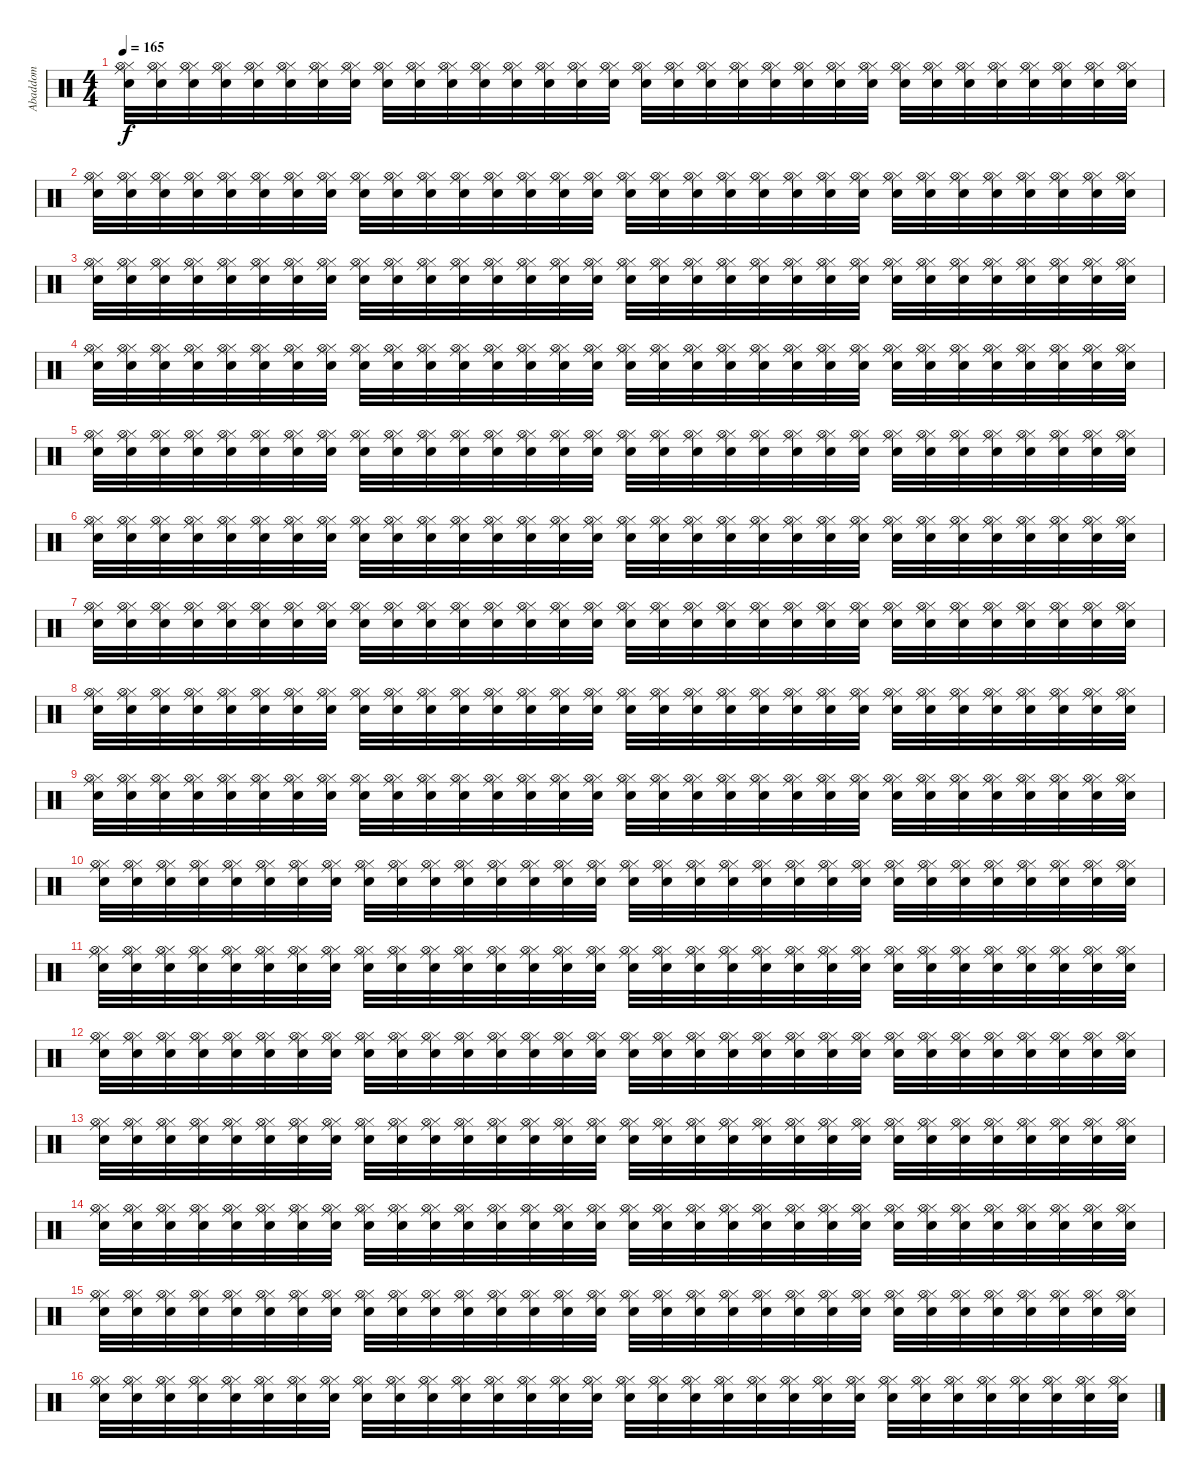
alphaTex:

\track ("Abaddom" "Abaddom") {instrument percussion}
\staff {score}
\articulation defaults
\ts (4 4)
\tempo 165
\clef neutral
\ks c
("Ride (middle)" "Hi-Hat (closed)" "Hi-Hat (open)" "Metronome (bell)").32{dy f volume 5} ("Ride (middle)" "Hi-Hat (closed)" "Hi-Hat (open)" "Metronome (bell)").32 ("Ride (middle)" "Hi-Hat (closed)" "Hi-Hat (open)" "Metronome (bell)").32 ("Ride (middle)" "Hi-Hat (closed)" "Hi-Hat (open)" "Metronome (bell)").32 ("Ride (middle)" "Hi-Hat (closed)" "Hi-Hat (open)" "Metronome (bell)").32 ("Ride (middle)" "Hi-Hat (closed)" "Hi-Hat (open)" "Metronome (bell)").32 ("Ride (middle)" "Hi-Hat (closed)" "Hi-Hat (open)" "Metronome (bell)").32 ("Ride (middle)" "Hi-Hat (closed)" "Hi-Hat (open)" "Metronome (bell)").32 ("Ride (middle)" "Hi-Hat (closed)" "Hi-Hat (open)" "Metronome (bell)").32 ("Ride (middle)" "Hi-Hat (closed)" "Hi-Hat (open)" "Metronome (bell)").32 ("Ride (middle)" "Hi-Hat (closed)" "Hi-Hat (open)" "Metronome (bell)").32 ("Ride (middle)" "Hi-Hat (closed)" "Hi-Hat (open)" "Metronome (bell)").32 ("Ride (middle)" "Hi-Hat (closed)" "Hi-Hat (open)" "Metronome (bell)").32 ("Ride (middle)" "Hi-Hat (closed)" "Hi-Hat (open)" "Metronome (bell)").32 ("Ride (middle)" "Hi-Hat (closed)" "Hi-Hat (open)" "Metronome (bell)").32 ("Ride (middle)" "Hi-Hat (closed)" "Hi-Hat (open)" "Metronome (bell)").32 ("Ride (middle)" "Hi-Hat (closed)" "Hi-Hat (open)" "Metronome (bell)").32 ("Ride (middle)" "Hi-Hat (closed)" "Hi-Hat (open)" "Metronome (bell)").32 ("Ride (middle)" "Hi-Hat (closed)" "Hi-Hat (open)" "Metronome (bell)").32 ("Ride (middle)" "Hi-Hat (closed)" "Hi-Hat (open)" "Metronome (bell)").32 ("Ride (middle)" "Hi-Hat (closed)" "Hi-Hat (open)" "Metronome (bell)").32 ("Ride (middle)" "Hi-Hat (closed)" "Hi-Hat (open)" "Metronome (bell)").32 ("Ride (middle)" "Hi-Hat (closed)" "Hi-Hat (open)" "Metronome (bell)").32 ("Ride (middle)" "Hi-Hat (closed)" "Hi-Hat (open)" "Metronome (bell)").32 ("Ride (middle)" "Hi-Hat (closed)" "Hi-Hat (open)" "Metronome (bell)").32 ("Ride (middle)" "Hi-Hat (closed)" "Hi-Hat (open)" "Metronome (bell)").32 ("Ride (middle)" "Hi-Hat (closed)" "Hi-Hat (open)" "Metronome (bell)").32 ("Ride (middle)" "Hi-Hat (closed)" "Hi-Hat (open)" "Metronome (bell)").32 ("Ride (middle)" "Hi-Hat (closed)" "Hi-Hat (open)" "Metronome (bell)").32 ("Ride (middle)" "Hi-Hat (closed)" "Hi-Hat (open)" "Metronome (bell)").32 ("Ride (middle)" "Hi-Hat (closed)" "Hi-Hat (open)" "Metronome (bell)").32 ("Ride (middle)" "Hi-Hat (closed)" "Hi-Hat (open)" "Metronome (bell)").32 |
("Ride (middle)" "Hi-Hat (closed)" "Hi-Hat (open)" "Metronome (bell)").32 ("Ride (middle)" "Hi-Hat (closed)" "Hi-Hat (open)" "Metronome (bell)").32 ("Ride (middle)" "Hi-Hat (closed)" "Hi-Hat (open)" "Metronome (bell)").32 ("Ride (middle)" "Hi-Hat (closed)" "Hi-Hat (open)" "Metronome (bell)").32 ("Ride (middle)" "Hi-Hat (closed)" "Hi-Hat (open)" "Metronome (bell)").32 ("Ride (middle)" "Hi-Hat (closed)" "Hi-Hat (open)" "Metronome (bell)").32 ("Ride (middle)" "Hi-Hat (closed)" "Hi-Hat (open)" "Metronome (bell)").32 ("Ride (middle)" "Hi-Hat (closed)" "Hi-Hat (open)" "Metronome (bell)").32 ("Ride (middle)" "Hi-Hat (closed)" "Hi-Hat (open)" "Metronome (bell)").32 ("Ride (middle)" "Hi-Hat (closed)" "Hi-Hat (open)" "Metronome (bell)").32 ("Ride (middle)" "Hi-Hat (closed)" "Hi-Hat (open)" "Metronome (bell)").32 ("Ride (middle)" "Hi-Hat (closed)" "Hi-Hat (open)" "Metronome (bell)").32 ("Ride (middle)" "Hi-Hat (closed)" "Hi-Hat (open)" "Metronome (bell)").32 ("Ride (middle)" "Hi-Hat (closed)" "Hi-Hat (open)" "Metronome (bell)").32 ("Ride (middle)" "Hi-Hat (closed)" "Hi-Hat (open)" "Metronome (bell)").32 ("Ride (middle)" "Hi-Hat (closed)" "Hi-Hat (open)" "Metronome (bell)").32 ("Ride (middle)" "Hi-Hat (closed)" "Hi-Hat (open)" "Metronome (bell)").32 ("Ride (middle)" "Hi-Hat (closed)" "Hi-Hat (open)" "Metronome (bell)").32 ("Ride (middle)" "Hi-Hat (closed)" "Hi-Hat (open)" "Metronome (bell)").32 ("Ride (middle)" "Hi-Hat (closed)" "Hi-Hat (open)" "Metronome (bell)").32 ("Ride (middle)" "Hi-Hat (closed)" "Hi-Hat (open)" "Metronome (bell)").32 ("Ride (middle)" "Hi-Hat (closed)" "Hi-Hat (open)" "Metronome (bell)").32 ("Ride (middle)" "Hi-Hat (closed)" "Hi-Hat (open)" "Metronome (bell)").32 ("Ride (middle)" "Hi-Hat (closed)" "Hi-Hat (open)" "Metronome (bell)").32 ("Ride (middle)" "Hi-Hat (closed)" "Hi-Hat (open)" "Metronome (bell)").32 ("Ride (middle)" "Hi-Hat (closed)" "Hi-Hat (open)" "Metronome (bell)").32 ("Ride (middle)" "Hi-Hat (closed)" "Hi-Hat (open)" "Metronome (bell)").32 ("Ride (middle)" "Hi-Hat (closed)" "Hi-Hat (open)" "Metronome (bell)").32 ("Ride (middle)" "Hi-Hat (closed)" "Hi-Hat (open)" "Metronome (bell)").32 ("Ride (middle)" "Hi-Hat (closed)" "Hi-Hat (open)" "Metronome (bell)").32 ("Ride (middle)" "Hi-Hat (closed)" "Hi-Hat (open)" "Metronome (bell)").32 ("Ride (middle)" "Hi-Hat (closed)" "Hi-Hat (open)" "Metronome (bell)").32 |
("Ride (middle)" "Hi-Hat (closed)" "Hi-Hat (open)" "Metronome (bell)").32{volume 7} ("Ride (middle)" "Hi-Hat (closed)" "Hi-Hat (open)" "Metronome (bell)").32 ("Ride (middle)" "Hi-Hat (closed)" "Hi-Hat (open)" "Metronome (bell)").32 ("Ride (middle)" "Hi-Hat (closed)" "Hi-Hat (open)" "Metronome (bell)").32 ("Ride (middle)" "Hi-Hat (closed)" "Hi-Hat (open)" "Metronome (bell)").32 ("Ride (middle)" "Hi-Hat (closed)" "Hi-Hat (open)" "Metronome (bell)").32 ("Ride (middle)" "Hi-Hat (closed)" "Hi-Hat (open)" "Metronome (bell)").32 ("Ride (middle)" "Hi-Hat (closed)" "Hi-Hat (open)" "Metronome (bell)").32 ("Ride (middle)" "Hi-Hat (closed)" "Hi-Hat (open)" "Metronome (bell)").32 ("Ride (middle)" "Hi-Hat (closed)" "Hi-Hat (open)" "Metronome (bell)").32 ("Ride (middle)" "Hi-Hat (closed)" "Hi-Hat (open)" "Metronome (bell)").32 ("Ride (middle)" "Hi-Hat (closed)" "Hi-Hat (open)" "Metronome (bell)").32 ("Ride (middle)" "Hi-Hat (closed)" "Hi-Hat (open)" "Metronome (bell)").32 ("Ride (middle)" "Hi-Hat (closed)" "Hi-Hat (open)" "Metronome (bell)").32 ("Ride (middle)" "Hi-Hat (closed)" "Hi-Hat (open)" "Metronome (bell)").32 ("Ride (middle)" "Hi-Hat (closed)" "Hi-Hat (open)" "Metronome (bell)").32 ("Ride (middle)" "Hi-Hat (closed)" "Hi-Hat (open)" "Metronome (bell)").32 ("Ride (middle)" "Hi-Hat (closed)" "Hi-Hat (open)" "Metronome (bell)").32 ("Ride (middle)" "Hi-Hat (closed)" "Hi-Hat (open)" "Metronome (bell)").32 ("Ride (middle)" "Hi-Hat (closed)" "Hi-Hat (open)" "Metronome (bell)").32 ("Ride (middle)" "Hi-Hat (closed)" "Hi-Hat (open)" "Metronome (bell)").32 ("Ride (middle)" "Hi-Hat (closed)" "Hi-Hat (open)" "Metronome (bell)").32 ("Ride (middle)" "Hi-Hat (closed)" "Hi-Hat (open)" "Metronome (bell)").32 ("Ride (middle)" "Hi-Hat (closed)" "Hi-Hat (open)" "Metronome (bell)").32 ("Ride (middle)" "Hi-Hat (closed)" "Hi-Hat (open)" "Snare (hit)").32 ("Ride (middle)" "Hi-Hat (closed)" "Hi-Hat (open)" "Metronome (bell)").32 ("Ride (middle)" "Hi-Hat (closed)" "Hi-Hat (open)" "Metronome (bell)").32 ("Ride (middle)" "Hi-Hat (closed)" "Hi-Hat (open)" "Metronome (bell)").32 ("Ride (middle)" "Hi-Hat (closed)" "Hi-Hat (open)" "Metronome (bell)").32 ("Ride (middle)" "Hi-Hat (closed)" "Hi-Hat (open)" "Metronome (bell)").32 ("Ride (middle)" "Hi-Hat (closed)" "Hi-Hat (open)" "Metronome (bell)").32 ("Ride (middle)" "Hi-Hat (closed)" "Hi-Hat (open)" "Metronome (bell)").32 |
("Ride (middle)" "Hi-Hat (closed)" "Hi-Hat (open)" "Metronome (bell)").32 ("Ride (middle)" "Hi-Hat (closed)" "Hi-Hat (open)" "Metronome (bell)").32 ("Ride (middle)" "Hi-Hat (closed)" "Hi-Hat (open)" "Metronome (bell)").32 ("Ride (middle)" "Hi-Hat (closed)" "Hi-Hat (open)" "Metronome (bell)").32 ("Ride (middle)" "Hi-Hat (closed)" "Hi-Hat (open)" "Metronome (bell)").32 ("Ride (middle)" "Hi-Hat (closed)" "Hi-Hat (open)" "Metronome (bell)").32 ("Ride (middle)" "Hi-Hat (closed)" "Hi-Hat (open)" "Metronome (bell)").32 ("Ride (middle)" "Hi-Hat (closed)" "Hi-Hat (open)" "Metronome (bell)").32 ("Ride (middle)" "Hi-Hat (closed)" "Hi-Hat (open)" "Metronome (bell)").32 ("Ride (middle)" "Hi-Hat (closed)" "Hi-Hat (open)" "Metronome (bell)").32 ("Ride (middle)" "Hi-Hat (closed)" "Hi-Hat (open)" "Metronome (bell)").32 ("Ride (middle)" "Hi-Hat (closed)" "Hi-Hat (open)" "Metronome (bell)").32 ("Ride (middle)" "Hi-Hat (closed)" "Hi-Hat (open)" "Metronome (bell)").32 ("Ride (middle)" "Hi-Hat (closed)" "Hi-Hat (open)" "Metronome (bell)").32 ("Ride (middle)" "Hi-Hat (closed)" "Hi-Hat (open)" "Metronome (bell)").32 ("Ride (middle)" "Hi-Hat (closed)" "Hi-Hat (open)" "Metronome (bell)").32 ("Ride (middle)" "Hi-Hat (closed)" "Hi-Hat (open)" "Metronome (bell)").32 ("Ride (middle)" "Hi-Hat (closed)" "Hi-Hat (open)" "Metronome (bell)").32 ("Ride (middle)" "Hi-Hat (closed)" "Hi-Hat (open)" "Metronome (bell)").32 ("Ride (middle)" "Hi-Hat (closed)" "Hi-Hat (open)" "Metronome (bell)").32 ("Ride (middle)" "Hi-Hat (closed)" "Hi-Hat (open)" "Metronome (bell)").32 ("Ride (middle)" "Hi-Hat (closed)" "Hi-Hat (open)" "Metronome (bell)").32 ("Ride (middle)" "Hi-Hat (closed)" "Hi-Hat (open)" "Metronome (bell)").32 ("Ride (middle)" "Hi-Hat (closed)" "Hi-Hat (open)" "Metronome (bell)").32 ("Ride (middle)" "Hi-Hat (closed)" "Hi-Hat (open)" "Metronome (bell)").32 ("Ride (middle)" "Hi-Hat (closed)" "Hi-Hat (open)" "Metronome (bell)").32 ("Ride (middle)" "Hi-Hat (closed)" "Hi-Hat (open)" "Metronome (bell)").32 ("Ride (middle)" "Hi-Hat (closed)" "Hi-Hat (open)" "Metronome (bell)").32 ("Ride (middle)" "Hi-Hat (closed)" "Hi-Hat (open)" "Metronome (bell)").32 ("Ride (middle)" "Hi-Hat (closed)" "Hi-Hat (open)" "Metronome (bell)").32 ("Ride (middle)" "Hi-Hat (closed)" "Hi-Hat (open)" "Metronome (bell)").32 ("Ride (middle)" "Hi-Hat (closed)" "Hi-Hat (open)" "Metronome (bell)").32 |
("Ride (middle)" "Hi-Hat (closed)" "Hi-Hat (open)" "Metronome (bell)").32{volume 9} ("Ride (middle)" "Hi-Hat (closed)" "Hi-Hat (open)" "Metronome (bell)").32 ("Ride (middle)" "Hi-Hat (closed)" "Hi-Hat (open)" "Metronome (bell)").32 ("Ride (middle)" "Hi-Hat (closed)" "Hi-Hat (open)" "Metronome (bell)").32 ("Ride (middle)" "Hi-Hat (closed)" "Hi-Hat (open)" "Metronome (bell)").32 ("Ride (middle)" "Hi-Hat (closed)" "Hi-Hat (open)" "Metronome (bell)").32 ("Ride (middle)" "Hi-Hat (closed)" "Hi-Hat (open)" "Metronome (bell)").32 ("Ride (middle)" "Hi-Hat (closed)" "Hi-Hat (open)" "Metronome (bell)").32 ("Ride (middle)" "Hi-Hat (closed)" "Hi-Hat (open)" "Metronome (bell)").32 ("Ride (middle)" "Hi-Hat (closed)" "Hi-Hat (open)" "Metronome (bell)").32 ("Ride (middle)" "Hi-Hat (closed)" "Hi-Hat (open)" "Metronome (bell)").32 ("Ride (middle)" "Hi-Hat (closed)" "Hi-Hat (open)" "Metronome (bell)").32 ("Ride (middle)" "Hi-Hat (closed)" "Hi-Hat (open)" "Metronome (bell)").32 ("Ride (middle)" "Hi-Hat (closed)" "Hi-Hat (open)" "Metronome (bell)").32 ("Ride (middle)" "Hi-Hat (closed)" "Hi-Hat (open)" "Metronome (bell)").32 ("Ride (middle)" "Hi-Hat (closed)" "Hi-Hat (open)" "Metronome (bell)").32 ("Ride (middle)" "Hi-Hat (closed)" "Hi-Hat (open)" "Metronome (bell)").32 ("Ride (middle)" "Hi-Hat (closed)" "Hi-Hat (open)" "Metronome (bell)").32 ("Ride (middle)" "Hi-Hat (closed)" "Hi-Hat (open)" "Metronome (bell)").32 ("Ride (middle)" "Hi-Hat (closed)" "Hi-Hat (open)" "Metronome (bell)").32 ("Ride (middle)" "Hi-Hat (closed)" "Hi-Hat (open)" "Metronome (bell)").32 ("Ride (middle)" "Hi-Hat (closed)" "Hi-Hat (open)" "Metronome (bell)").32 ("Ride (middle)" "Hi-Hat (closed)" "Hi-Hat (open)" "Metronome (bell)").32 ("Ride (middle)" "Hi-Hat (closed)" "Hi-Hat (open)" "Metronome (bell)").32 ("Ride (middle)" "Hi-Hat (closed)" "Hi-Hat (open)" "Metronome (bell)").32 ("Ride (middle)" "Hi-Hat (closed)" "Hi-Hat (open)" "Metronome (bell)").32 ("Ride (middle)" "Hi-Hat (closed)" "Hi-Hat (open)" "Metronome (bell)").32 ("Ride (middle)" "Hi-Hat (closed)" "Hi-Hat (open)" "Metronome (bell)").32 ("Ride (middle)" "Hi-Hat (closed)" "Hi-Hat (open)" "Metronome (bell)").32 ("Ride (middle)" "Hi-Hat (closed)" "Hi-Hat (open)" "Metronome (bell)").32 ("Ride (middle)" "Hi-Hat (closed)" "Hi-Hat (open)" "Metronome (bell)").32 ("Ride (middle)" "Hi-Hat (closed)" "Hi-Hat (open)" "Metronome (bell)").32 |
("Ride (middle)" "Hi-Hat (closed)" "Hi-Hat (open)" "Metronome (bell)").32 ("Ride (middle)" "Hi-Hat (closed)" "Hi-Hat (open)" "Metronome (bell)").32 ("Ride (middle)" "Hi-Hat (closed)" "Hi-Hat (open)" "Metronome (bell)").32 ("Ride (middle)" "Hi-Hat (closed)" "Hi-Hat (open)" "Metronome (bell)").32 ("Ride (middle)" "Hi-Hat (closed)" "Hi-Hat (open)" "Metronome (bell)").32 ("Ride (middle)" "Hi-Hat (closed)" "Hi-Hat (open)" "Metronome (bell)").32 ("Ride (middle)" "Hi-Hat (closed)" "Hi-Hat (open)" "Metronome (bell)").32 ("Ride (middle)" "Hi-Hat (closed)" "Hi-Hat (open)" "Metronome (bell)").32 ("Ride (middle)" "Hi-Hat (closed)" "Hi-Hat (open)" "Metronome (bell)").32 ("Ride (middle)" "Hi-Hat (closed)" "Hi-Hat (open)" "Metronome (bell)").32 ("Ride (middle)" "Hi-Hat (closed)" "Hi-Hat (open)" "Metronome (bell)").32 ("Ride (middle)" "Hi-Hat (closed)" "Hi-Hat (open)" "Metronome (bell)").32 ("Ride (middle)" "Hi-Hat (closed)" "Hi-Hat (open)" "Metronome (bell)").32 ("Ride (middle)" "Hi-Hat (closed)" "Hi-Hat (open)" "Metronome (bell)").32 ("Ride (middle)" "Hi-Hat (closed)" "Hi-Hat (open)" "Metronome (bell)").32 ("Ride (middle)" "Hi-Hat (closed)" "Hi-Hat (open)" "Metronome (bell)").32 ("Ride (middle)" "Hi-Hat (closed)" "Hi-Hat (open)" "Metronome (bell)").32 ("Ride (middle)" "Hi-Hat (closed)" "Hi-Hat (open)" "Metronome (bell)").32 ("Ride (middle)" "Hi-Hat (closed)" "Hi-Hat (open)" "Metronome (bell)").32 ("Ride (middle)" "Hi-Hat (closed)" "Hi-Hat (open)" "Metronome (bell)").32 ("Ride (middle)" "Hi-Hat (closed)" "Hi-Hat (open)" "Metronome (bell)").32 ("Ride (middle)" "Hi-Hat (closed)" "Hi-Hat (open)" "Metronome (bell)").32 ("Ride (middle)" "Hi-Hat (closed)" "Hi-Hat (open)" "Metronome (bell)").32 ("Ride (middle)" "Hi-Hat (closed)" "Hi-Hat (open)" "Metronome (bell)").32 ("Ride (middle)" "Hi-Hat (closed)" "Hi-Hat (open)" "Metronome (bell)").32 ("Ride (middle)" "Hi-Hat (closed)" "Hi-Hat (open)" "Metronome (bell)").32 ("Ride (middle)" "Hi-Hat (closed)" "Hi-Hat (open)" "Metronome (bell)").32 ("Ride (middle)" "Hi-Hat (closed)" "Hi-Hat (open)" "Metronome (bell)").32 ("Ride (middle)" "Hi-Hat (closed)" "Hi-Hat (open)" "Metronome (bell)").32 ("Ride (middle)" "Hi-Hat (closed)" "Hi-Hat (open)" "Metronome (bell)").32 ("Ride (middle)" "Hi-Hat (closed)" "Hi-Hat (open)" "Metronome (bell)").32 ("Ride (middle)" "Hi-Hat (closed)" "Hi-Hat (open)" "Metronome (bell)").32 |
("Ride (middle)" "Hi-Hat (closed)" "Hi-Hat (open)" "Metronome (bell)").32{volume 11} ("Ride (middle)" "Hi-Hat (closed)" "Hi-Hat (open)" "Metronome (bell)").32 ("Ride (middle)" "Hi-Hat (closed)" "Hi-Hat (open)" "Metronome (bell)").32 ("Ride (middle)" "Hi-Hat (closed)" "Hi-Hat (open)" "Metronome (bell)").32 ("Ride (middle)" "Hi-Hat (closed)" "Hi-Hat (open)" "Metronome (bell)").32 ("Ride (middle)" "Hi-Hat (closed)" "Hi-Hat (open)" "Metronome (bell)").32 ("Ride (middle)" "Hi-Hat (closed)" "Hi-Hat (open)" "Metronome (bell)").32 ("Ride (middle)" "Hi-Hat (closed)" "Hi-Hat (open)" "Metronome (bell)").32 ("Ride (middle)" "Hi-Hat (closed)" "Hi-Hat (open)" "Metronome (bell)").32 ("Ride (middle)" "Hi-Hat (closed)" "Hi-Hat (open)" "Metronome (bell)").32 ("Ride (middle)" "Hi-Hat (closed)" "Hi-Hat (open)" "Metronome (bell)").32 ("Ride (middle)" "Hi-Hat (closed)" "Hi-Hat (open)" "Metronome (bell)").32 ("Ride (middle)" "Hi-Hat (closed)" "Hi-Hat (open)" "Metronome (bell)").32 ("Ride (middle)" "Hi-Hat (closed)" "Hi-Hat (open)" "Metronome (bell)").32 ("Ride (middle)" "Hi-Hat (closed)" "Hi-Hat (open)" "Metronome (bell)").32 ("Ride (middle)" "Hi-Hat (closed)" "Hi-Hat (open)" "Metronome (bell)").32 ("Ride (middle)" "Hi-Hat (closed)" "Hi-Hat (open)" "Metronome (bell)").32 ("Ride (middle)" "Hi-Hat (closed)" "Hi-Hat (open)" "Metronome (bell)").32 ("Ride (middle)" "Hi-Hat (closed)" "Hi-Hat (open)" "Metronome (bell)").32 ("Ride (middle)" "Hi-Hat (closed)" "Hi-Hat (open)" "Metronome (bell)").32 ("Ride (middle)" "Hi-Hat (closed)" "Hi-Hat (open)" "Metronome (bell)").32 ("Ride (middle)" "Hi-Hat (closed)" "Hi-Hat (open)" "Metronome (bell)").32 ("Ride (middle)" "Hi-Hat (closed)" "Hi-Hat (open)" "Metronome (bell)").32 ("Ride (middle)" "Hi-Hat (closed)" "Hi-Hat (open)" "Metronome (bell)").32 ("Ride (middle)" "Hi-Hat (closed)" "Hi-Hat (open)" "Metronome (bell)").32 ("Ride (middle)" "Hi-Hat (closed)" "Hi-Hat (open)" "Metronome (bell)").32 ("Ride (middle)" "Hi-Hat (closed)" "Hi-Hat (open)" "Metronome (bell)").32 ("Ride (middle)" "Hi-Hat (closed)" "Hi-Hat (open)" "Metronome (bell)").32 ("Ride (middle)" "Hi-Hat (closed)" "Hi-Hat (open)" "Metronome (bell)").32 ("Ride (middle)" "Hi-Hat (closed)" "Hi-Hat (open)" "Metronome (bell)").32 ("Ride (middle)" "Hi-Hat (closed)" "Hi-Hat (open)" "Metronome (bell)").32 ("Ride (middle)" "Hi-Hat (closed)" "Hi-Hat (open)" "Metronome (bell)").32 |
("Ride (middle)" "Hi-Hat (closed)" "Hi-Hat (open)" "Metronome (bell)").32 ("Ride (middle)" "Hi-Hat (closed)" "Hi-Hat (open)" "Metronome (bell)").32 ("Ride (middle)" "Hi-Hat (closed)" "Hi-Hat (open)" "Metronome (bell)").32 ("Ride (middle)" "Hi-Hat (closed)" "Hi-Hat (open)" "Metronome (bell)").32 ("Ride (middle)" "Hi-Hat (closed)" "Hi-Hat (open)" "Metronome (bell)").32 ("Ride (middle)" "Hi-Hat (closed)" "Hi-Hat (open)" "Metronome (bell)").32 ("Ride (middle)" "Hi-Hat (closed)" "Hi-Hat (open)" "Metronome (bell)").32 ("Ride (middle)" "Hi-Hat (closed)" "Hi-Hat (open)" "Metronome (bell)").32 ("Ride (middle)" "Hi-Hat (closed)" "Hi-Hat (open)" "Metronome (bell)").32 ("Ride (middle)" "Hi-Hat (closed)" "Hi-Hat (open)" "Metronome (bell)").32 ("Ride (middle)" "Hi-Hat (closed)" "Hi-Hat (open)" "Metronome (bell)").32 ("Ride (middle)" "Hi-Hat (closed)" "Hi-Hat (open)" "Metronome (bell)").32 ("Ride (middle)" "Hi-Hat (closed)" "Hi-Hat (open)" "Metronome (bell)").32 ("Ride (middle)" "Hi-Hat (closed)" "Hi-Hat (open)" "Metronome (bell)").32 ("Ride (middle)" "Hi-Hat (closed)" "Hi-Hat (open)" "Metronome (bell)").32 ("Ride (middle)" "Hi-Hat (closed)" "Hi-Hat (open)" "Metronome (bell)").32 ("Ride (middle)" "Hi-Hat (closed)" "Hi-Hat (open)" "Metronome (bell)").32 ("Ride (middle)" "Hi-Hat (closed)" "Hi-Hat (open)" "Metronome (bell)").32 ("Ride (middle)" "Hi-Hat (closed)" "Hi-Hat (open)" "Metronome (bell)").32 ("Ride (middle)" "Hi-Hat (closed)" "Hi-Hat (open)" "Metronome (bell)").32 ("Ride (middle)" "Hi-Hat (closed)" "Hi-Hat (open)" "Metronome (bell)").32 ("Ride (middle)" "Hi-Hat (closed)" "Hi-Hat (open)" "Metronome (bell)").32 ("Ride (middle)" "Hi-Hat (closed)" "Hi-Hat (open)" "Metronome (bell)").32 ("Ride (middle)" "Hi-Hat (closed)" "Hi-Hat (open)" "Metronome (bell)").32 ("Ride (middle)" "Hi-Hat (closed)" "Hi-Hat (open)" "Metronome (bell)").32 ("Ride (middle)" "Hi-Hat (closed)" "Hi-Hat (open)" "Metronome (bell)").32 ("Ride (middle)" "Hi-Hat (closed)" "Hi-Hat (open)" "Metronome (bell)").32 ("Ride (middle)" "Hi-Hat (closed)" "Hi-Hat (open)" "Metronome (bell)").32 ("Ride (middle)" "Hi-Hat (closed)" "Hi-Hat (open)" "Metronome (bell)").32 ("Ride (middle)" "Hi-Hat (closed)" "Hi-Hat (open)" "Metronome (bell)").32 ("Ride (middle)" "Hi-Hat (closed)" "Hi-Hat (open)" "Metronome (bell)").32 ("Ride (middle)" "Hi-Hat (closed)" "Hi-Hat (open)" "Metronome (bell)").32 |
("Ride (middle)" "Hi-Hat (closed)" "Hi-Hat (open)" "Metronome (bell)").32 ("Ride (middle)" "Hi-Hat (closed)" "Hi-Hat (open)" "Metronome (bell)").32 ("Ride (middle)" "Hi-Hat (closed)" "Hi-Hat (open)" "Metronome (bell)").32 ("Ride (middle)" "Hi-Hat (closed)" "Hi-Hat (open)" "Metronome (bell)").32 ("Ride (middle)" "Hi-Hat (closed)" "Hi-Hat (open)" "Metronome (bell)").32 ("Ride (middle)" "Hi-Hat (closed)" "Hi-Hat (open)" "Metronome (bell)").32 ("Ride (middle)" "Hi-Hat (closed)" "Hi-Hat (open)" "Metronome (bell)").32 ("Ride (middle)" "Hi-Hat (closed)" "Hi-Hat (open)" "Metronome (bell)").32 ("Ride (middle)" "Hi-Hat (closed)" "Hi-Hat (open)" "Metronome (bell)").32 ("Ride (middle)" "Hi-Hat (closed)" "Hi-Hat (open)" "Metronome (bell)").32 ("Ride (middle)" "Hi-Hat (closed)" "Hi-Hat (open)" "Metronome (bell)").32 ("Ride (middle)" "Hi-Hat (closed)" "Hi-Hat (open)" "Metronome (bell)").32 ("Ride (middle)" "Hi-Hat (closed)" "Hi-Hat (open)" "Metronome (bell)").32 ("Ride (middle)" "Hi-Hat (closed)" "Hi-Hat (open)" "Metronome (bell)").32 ("Ride (middle)" "Hi-Hat (closed)" "Hi-Hat (open)" "Metronome (bell)").32 ("Ride (middle)" "Hi-Hat (closed)" "Hi-Hat (open)" "Metronome (bell)").32 ("Ride (middle)" "Hi-Hat (closed)" "Hi-Hat (open)" "Metronome (bell)").32 ("Ride (middle)" "Hi-Hat (closed)" "Hi-Hat (open)" "Metronome (bell)").32 ("Ride (middle)" "Hi-Hat (closed)" "Hi-Hat (open)" "Metronome (bell)").32 ("Ride (middle)" "Hi-Hat (closed)" "Hi-Hat (open)" "Metronome (bell)").32 ("Ride (middle)" "Hi-Hat (closed)" "Hi-Hat (open)" "Metronome (bell)").32 ("Ride (middle)" "Hi-Hat (closed)" "Hi-Hat (open)" "Metronome (bell)").32 ("Ride (middle)" "Hi-Hat (closed)" "Hi-Hat (open)" "Metronome (bell)").32 ("Ride (middle)" "Hi-Hat (closed)" "Hi-Hat (open)" "Metronome (bell)").32 ("Ride (middle)" "Hi-Hat (closed)" "Hi-Hat (open)" "Metronome (bell)").32 ("Ride (middle)" "Hi-Hat (closed)" "Hi-Hat (open)" "Metronome (bell)").32 ("Ride (middle)" "Hi-Hat (closed)" "Hi-Hat (open)" "Metronome (bell)").32 ("Ride (middle)" "Hi-Hat (closed)" "Hi-Hat (open)" "Metronome (bell)").32 ("Ride (middle)" "Hi-Hat (closed)" "Hi-Hat (open)" "Metronome (bell)").32 ("Ride (middle)" "Hi-Hat (closed)" "Hi-Hat (open)" "Metronome (bell)").32 ("Ride (middle)" "Hi-Hat (closed)" "Hi-Hat (open)" "Metronome (bell)").32 ("Ride (middle)" "Hi-Hat (closed)" "Hi-Hat (open)" "Metronome (bell)").32 |
("Ride (middle)" "Hi-Hat (closed)" "Hi-Hat (open)" "Metronome (bell)").32 ("Ride (middle)" "Hi-Hat (closed)" "Hi-Hat (open)" "Metronome (bell)").32 ("Ride (middle)" "Hi-Hat (closed)" "Hi-Hat (open)" "Metronome (bell)").32 ("Ride (middle)" "Hi-Hat (closed)" "Hi-Hat (open)" "Metronome (bell)").32 ("Ride (middle)" "Hi-Hat (closed)" "Hi-Hat (open)" "Metronome (bell)").32 ("Ride (middle)" "Hi-Hat (closed)" "Hi-Hat (open)" "Metronome (bell)").32 ("Ride (middle)" "Hi-Hat (closed)" "Hi-Hat (open)" "Metronome (bell)").32 ("Ride (middle)" "Hi-Hat (closed)" "Hi-Hat (open)" "Metronome (bell)").32 ("Ride (middle)" "Hi-Hat (closed)" "Hi-Hat (open)" "Metronome (bell)").32 ("Ride (middle)" "Hi-Hat (closed)" "Hi-Hat (open)" "Metronome (bell)").32 ("Ride (middle)" "Hi-Hat (closed)" "Hi-Hat (open)" "Metronome (bell)").32 ("Ride (middle)" "Hi-Hat (closed)" "Hi-Hat (open)" "Metronome (bell)").32 ("Ride (middle)" "Hi-Hat (closed)" "Hi-Hat (open)" "Metronome (bell)").32 ("Ride (middle)" "Hi-Hat (closed)" "Hi-Hat (open)" "Metronome (bell)").32 ("Ride (middle)" "Hi-Hat (closed)" "Hi-Hat (open)" "Metronome (bell)").32 ("Ride (middle)" "Hi-Hat (closed)" "Hi-Hat (open)" "Metronome (bell)").32 ("Ride (middle)" "Hi-Hat (closed)" "Hi-Hat (open)" "Metronome (bell)").32 ("Ride (middle)" "Hi-Hat (closed)" "Hi-Hat (open)" "Metronome (bell)").32 ("Ride (middle)" "Hi-Hat (closed)" "Hi-Hat (open)" "Metronome (bell)").32 ("Ride (middle)" "Hi-Hat (closed)" "Hi-Hat (open)" "Metronome (bell)").32 ("Ride (middle)" "Hi-Hat (closed)" "Hi-Hat (open)" "Metronome (bell)").32 ("Ride (middle)" "Hi-Hat (closed)" "Hi-Hat (open)" "Metronome (bell)").32 ("Ride (middle)" "Hi-Hat (closed)" "Hi-Hat (open)" "Metronome (bell)").32 ("Ride (middle)" "Hi-Hat (closed)" "Hi-Hat (open)" "Metronome (bell)").32 ("Ride (middle)" "Hi-Hat (closed)" "Hi-Hat (open)" "Metronome (bell)").32 ("Ride (middle)" "Hi-Hat (closed)" "Hi-Hat (open)" "Metronome (bell)").32 ("Ride (middle)" "Hi-Hat (closed)" "Hi-Hat (open)" "Metronome (bell)").32 ("Ride (middle)" "Hi-Hat (closed)" "Hi-Hat (open)" "Metronome (bell)").32 ("Ride (middle)" "Hi-Hat (closed)" "Hi-Hat (open)" "Metronome (bell)").32 ("Ride (middle)" "Hi-Hat (closed)" "Hi-Hat (open)" "Metronome (bell)").32 ("Ride (middle)" "Hi-Hat (closed)" "Hi-Hat (open)" "Metronome (bell)").32 ("Ride (middle)" "Hi-Hat (closed)" "Hi-Hat (open)" "Metronome (bell)").32 |
("Ride (middle)" "Hi-Hat (closed)" "Hi-Hat (open)" "Metronome (bell)").32 ("Ride (middle)" "Hi-Hat (closed)" "Hi-Hat (open)" "Metronome (bell)").32 ("Ride (middle)" "Hi-Hat (closed)" "Hi-Hat (open)" "Metronome (bell)").32 ("Ride (middle)" "Hi-Hat (closed)" "Hi-Hat (open)" "Metronome (bell)").32 ("Ride (middle)" "Hi-Hat (closed)" "Hi-Hat (open)" "Metronome (bell)").32 ("Ride (middle)" "Hi-Hat (closed)" "Hi-Hat (open)" "Metronome (bell)").32 ("Ride (middle)" "Hi-Hat (closed)" "Hi-Hat (open)" "Metronome (bell)").32 ("Ride (middle)" "Hi-Hat (closed)" "Hi-Hat (open)" "Metronome (bell)").32 ("Ride (middle)" "Hi-Hat (closed)" "Hi-Hat (open)" "Metronome (bell)").32 ("Ride (middle)" "Hi-Hat (closed)" "Hi-Hat (open)" "Metronome (bell)").32 ("Ride (middle)" "Hi-Hat (closed)" "Hi-Hat (open)" "Metronome (bell)").32 ("Ride (middle)" "Hi-Hat (closed)" "Hi-Hat (open)" "Metronome (bell)").32 ("Ride (middle)" "Hi-Hat (closed)" "Hi-Hat (open)" "Metronome (bell)").32 ("Ride (middle)" "Hi-Hat (closed)" "Hi-Hat (open)" "Metronome (bell)").32 ("Ride (middle)" "Hi-Hat (closed)" "Hi-Hat (open)" "Metronome (bell)").32 ("Ride (middle)" "Hi-Hat (closed)" "Hi-Hat (open)" "Metronome (bell)").32 ("Ride (middle)" "Hi-Hat (closed)" "Hi-Hat (open)" "Metronome (bell)").32 ("Ride (middle)" "Hi-Hat (closed)" "Hi-Hat (open)" "Metronome (bell)").32 ("Ride (middle)" "Hi-Hat (closed)" "Hi-Hat (open)" "Metronome (bell)").32 ("Ride (middle)" "Hi-Hat (closed)" "Hi-Hat (open)" "Metronome (bell)").32 ("Ride (middle)" "Hi-Hat (closed)" "Hi-Hat (open)" "Metronome (bell)").32 ("Ride (middle)" "Hi-Hat (closed)" "Hi-Hat (open)" "Metronome (bell)").32 ("Ride (middle)" "Hi-Hat (closed)" "Hi-Hat (open)" "Metronome (bell)").32 ("Ride (middle)" "Hi-Hat (closed)" "Hi-Hat (open)" "Metronome (bell)").32 ("Ride (middle)" "Hi-Hat (closed)" "Hi-Hat (open)" "Metronome (bell)").32 ("Ride (middle)" "Hi-Hat (closed)" "Hi-Hat (open)" "Metronome (bell)").32 ("Ride (middle)" "Hi-Hat (closed)" "Hi-Hat (open)" "Metronome (bell)").32 ("Ride (middle)" "Hi-Hat (closed)" "Hi-Hat (open)" "Metronome (bell)").32 ("Ride (middle)" "Hi-Hat (closed)" "Hi-Hat (open)" "Metronome (bell)").32 ("Ride (middle)" "Hi-Hat (closed)" "Hi-Hat (open)" "Metronome (bell)").32 ("Ride (middle)" "Hi-Hat (closed)" "Hi-Hat (open)" "Metronome (bell)").32 ("Ride (middle)" "Hi-Hat (closed)" "Hi-Hat (open)" "Metronome (bell)").32 |
("Ride (middle)" "Hi-Hat (closed)" "Hi-Hat (open)" "Metronome (bell)").32 ("Ride (middle)" "Hi-Hat (closed)" "Hi-Hat (open)" "Metronome (bell)").32 ("Ride (middle)" "Hi-Hat (closed)" "Hi-Hat (open)" "Metronome (bell)").32 ("Ride (middle)" "Hi-Hat (closed)" "Hi-Hat (open)" "Metronome (bell)").32 ("Ride (middle)" "Hi-Hat (closed)" "Hi-Hat (open)" "Metronome (bell)").32 ("Ride (middle)" "Hi-Hat (closed)" "Hi-Hat (open)" "Metronome (bell)").32 ("Ride (middle)" "Hi-Hat (closed)" "Hi-Hat (open)" "Metronome (bell)").32 ("Ride (middle)" "Hi-Hat (closed)" "Hi-Hat (open)" "Metronome (bell)").32 ("Ride (middle)" "Hi-Hat (closed)" "Hi-Hat (open)" "Metronome (bell)").32 ("Ride (middle)" "Hi-Hat (closed)" "Hi-Hat (open)" "Metronome (bell)").32 ("Ride (middle)" "Hi-Hat (closed)" "Hi-Hat (open)" "Metronome (bell)").32 ("Ride (middle)" "Hi-Hat (closed)" "Hi-Hat (open)" "Metronome (bell)").32 ("Ride (middle)" "Hi-Hat (closed)" "Hi-Hat (open)" "Metronome (bell)").32 ("Ride (middle)" "Hi-Hat (closed)" "Hi-Hat (open)" "Metronome (bell)").32 ("Ride (middle)" "Hi-Hat (closed)" "Hi-Hat (open)" "Metronome (bell)").32 ("Ride (middle)" "Hi-Hat (closed)" "Hi-Hat (open)" "Metronome (bell)").32 ("Ride (middle)" "Hi-Hat (closed)" "Hi-Hat (open)" "Metronome (bell)").32 ("Ride (middle)" "Hi-Hat (closed)" "Hi-Hat (open)" "Metronome (bell)").32 ("Ride (middle)" "Hi-Hat (closed)" "Hi-Hat (open)" "Metronome (bell)").32 ("Ride (middle)" "Hi-Hat (closed)" "Hi-Hat (open)" "Metronome (bell)").32 ("Ride (middle)" "Hi-Hat (closed)" "Hi-Hat (open)" "Metronome (bell)").32 ("Ride (middle)" "Hi-Hat (closed)" "Hi-Hat (open)" "Metronome (bell)").32 ("Ride (middle)" "Hi-Hat (closed)" "Hi-Hat (open)" "Metronome (bell)").32 ("Ride (middle)" "Hi-Hat (closed)" "Hi-Hat (open)" "Metronome (bell)").32 ("Ride (middle)" "Hi-Hat (closed)" "Hi-Hat (open)" "Metronome (bell)").32 ("Ride (middle)" "Hi-Hat (closed)" "Hi-Hat (open)" "Metronome (bell)").32 ("Ride (middle)" "Hi-Hat (closed)" "Hi-Hat (open)" "Metronome (bell)").32 ("Ride (middle)" "Hi-Hat (closed)" "Hi-Hat (open)" "Metronome (bell)").32 ("Ride (middle)" "Hi-Hat (closed)" "Hi-Hat (open)" "Metronome (bell)").32 ("Ride (middle)" "Hi-Hat (closed)" "Hi-Hat (open)" "Metronome (bell)").32 ("Ride (middle)" "Hi-Hat (closed)" "Hi-Hat (open)" "Metronome (bell)").32 ("Ride (middle)" "Hi-Hat (closed)" "Hi-Hat (open)" "Metronome (bell)").32 |
("Ride (middle)" "Hi-Hat (closed)" "Hi-Hat (open)" "Metronome (bell)").32 ("Ride (middle)" "Hi-Hat (closed)" "Hi-Hat (open)" "Metronome (bell)").32 ("Ride (middle)" "Hi-Hat (closed)" "Hi-Hat (open)" "Metronome (bell)").32 ("Ride (middle)" "Hi-Hat (closed)" "Hi-Hat (open)" "Metronome (bell)").32 ("Ride (middle)" "Hi-Hat (closed)" "Hi-Hat (open)" "Metronome (bell)").32 ("Ride (middle)" "Hi-Hat (closed)" "Hi-Hat (open)" "Metronome (bell)").32 ("Ride (middle)" "Hi-Hat (closed)" "Hi-Hat (open)" "Metronome (bell)").32 ("Ride (middle)" "Hi-Hat (closed)" "Hi-Hat (open)" "Metronome (bell)").32 ("Ride (middle)" "Hi-Hat (closed)" "Hi-Hat (open)" "Metronome (bell)").32 ("Ride (middle)" "Hi-Hat (closed)" "Hi-Hat (open)" "Metronome (bell)").32 ("Ride (middle)" "Hi-Hat (closed)" "Hi-Hat (open)" "Metronome (bell)").32 ("Ride (middle)" "Hi-Hat (closed)" "Hi-Hat (open)" "Metronome (bell)").32 ("Ride (middle)" "Hi-Hat (closed)" "Hi-Hat (open)" "Metronome (bell)").32 ("Ride (middle)" "Hi-Hat (closed)" "Hi-Hat (open)" "Metronome (bell)").32 ("Ride (middle)" "Hi-Hat (closed)" "Hi-Hat (open)" "Metronome (bell)").32 ("Ride (middle)" "Hi-Hat (closed)" "Hi-Hat (open)" "Metronome (bell)").32 ("Ride (middle)" "Hi-Hat (closed)" "Hi-Hat (open)" "Metronome (bell)").32 ("Ride (middle)" "Hi-Hat (closed)" "Hi-Hat (open)" "Metronome (bell)").32 ("Ride (middle)" "Hi-Hat (closed)" "Hi-Hat (open)" "Metronome (bell)").32 ("Ride (middle)" "Hi-Hat (closed)" "Hi-Hat (open)" "Metronome (bell)").32 ("Ride (middle)" "Hi-Hat (closed)" "Hi-Hat (open)" "Metronome (bell)").32 ("Ride (middle)" "Hi-Hat (closed)" "Hi-Hat (open)" "Metronome (bell)").32 ("Ride (middle)" "Hi-Hat (closed)" "Hi-Hat (open)" "Metronome (bell)").32 ("Ride (middle)" "Hi-Hat (closed)" "Hi-Hat (open)" "Metronome (bell)").32 ("Ride (middle)" "Hi-Hat (closed)" "Hi-Hat (open)" "Metronome (bell)").32 ("Ride (middle)" "Hi-Hat (closed)" "Hi-Hat (open)" "Metronome (bell)").32 ("Ride (middle)" "Hi-Hat (closed)" "Hi-Hat (open)" "Metronome (bell)").32 ("Ride (middle)" "Hi-Hat (closed)" "Hi-Hat (open)" "Metronome (bell)").32 ("Ride (middle)" "Hi-Hat (closed)" "Hi-Hat (open)" "Metronome (bell)").32 ("Ride (middle)" "Hi-Hat (closed)" "Hi-Hat (open)" "Metronome (bell)").32 ("Ride (middle)" "Hi-Hat (closed)" "Hi-Hat (open)" "Metronome (bell)").32 ("Ride (middle)" "Hi-Hat (closed)" "Hi-Hat (open)" "Metronome (bell)").32 |
("Ride (middle)" "Hi-Hat (closed)" "Hi-Hat (open)" "Metronome (bell)").32 ("Ride (middle)" "Hi-Hat (closed)" "Hi-Hat (open)" "Metronome (bell)").32 ("Ride (middle)" "Hi-Hat (closed)" "Hi-Hat (open)" "Metronome (bell)").32 ("Ride (middle)" "Hi-Hat (closed)" "Hi-Hat (open)" "Metronome (bell)").32 ("Ride (middle)" "Hi-Hat (closed)" "Hi-Hat (open)" "Metronome (bell)").32 ("Ride (middle)" "Hi-Hat (closed)" "Hi-Hat (open)" "Metronome (bell)").32 ("Ride (middle)" "Hi-Hat (closed)" "Hi-Hat (open)" "Metronome (bell)").32 ("Ride (middle)" "Hi-Hat (closed)" "Hi-Hat (open)" "Metronome (bell)").32 ("Ride (middle)" "Hi-Hat (closed)" "Hi-Hat (open)" "Metronome (bell)").32 ("Ride (middle)" "Hi-Hat (closed)" "Hi-Hat (open)" "Metronome (bell)").32 ("Ride (middle)" "Hi-Hat (closed)" "Hi-Hat (open)" "Metronome (bell)").32 ("Ride (middle)" "Hi-Hat (closed)" "Hi-Hat (open)" "Metronome (bell)").32 ("Ride (middle)" "Hi-Hat (closed)" "Hi-Hat (open)" "Metronome (bell)").32 ("Ride (middle)" "Hi-Hat (closed)" "Hi-Hat (open)" "Metronome (bell)").32 ("Ride (middle)" "Hi-Hat (closed)" "Hi-Hat (open)" "Metronome (bell)").32 ("Ride (middle)" "Hi-Hat (closed)" "Hi-Hat (open)" "Metronome (bell)").32 ("Ride (middle)" "Hi-Hat (closed)" "Hi-Hat (open)" "Metronome (bell)").32 ("Ride (middle)" "Hi-Hat (closed)" "Hi-Hat (open)" "Metronome (bell)").32 ("Ride (middle)" "Hi-Hat (closed)" "Hi-Hat (open)" "Metronome (bell)").32 ("Ride (middle)" "Hi-Hat (closed)" "Hi-Hat (open)" "Metronome (bell)").32 ("Ride (middle)" "Hi-Hat (closed)" "Hi-Hat (open)" "Metronome (bell)").32 ("Ride (middle)" "Hi-Hat (closed)" "Hi-Hat (open)" "Metronome (bell)").32 ("Ride (middle)" "Hi-Hat (closed)" "Hi-Hat (open)" "Metronome (bell)").32 ("Ride (middle)" "Hi-Hat (closed)" "Hi-Hat (open)" "Metronome (bell)").32 ("Ride (middle)" "Hi-Hat (closed)" "Hi-Hat (open)" "Metronome (bell)").32 ("Ride (middle)" "Hi-Hat (closed)" "Hi-Hat (open)" "Metronome (bell)").32 ("Ride (middle)" "Hi-Hat (closed)" "Hi-Hat (open)" "Metronome (bell)").32 ("Ride (middle)" "Hi-Hat (closed)" "Hi-Hat (open)" "Metronome (bell)").32 ("Ride (middle)" "Hi-Hat (closed)" "Hi-Hat (open)" "Metronome (bell)").32 ("Ride (middle)" "Hi-Hat (closed)" "Hi-Hat (open)" "Metronome (bell)").32 ("Ride (middle)" "Hi-Hat (closed)" "Hi-Hat (open)" "Metronome (bell)").32 ("Ride (middle)" "Hi-Hat (closed)" "Hi-Hat (open)" "Metronome (bell)").32 |
("Ride (middle)" "Hi-Hat (closed)" "Hi-Hat (open)" "Metronome (bell)").32 ("Ride (middle)" "Hi-Hat (closed)" "Hi-Hat (open)" "Metronome (bell)").32 ("Ride (middle)" "Hi-Hat (closed)" "Hi-Hat (open)" "Metronome (bell)").32 ("Ride (middle)" "Hi-Hat (closed)" "Hi-Hat (open)" "Metronome (bell)").32 ("Ride (middle)" "Hi-Hat (closed)" "Hi-Hat (open)" "Metronome (bell)").32 ("Ride (middle)" "Hi-Hat (closed)" "Hi-Hat (open)" "Metronome (bell)").32 ("Ride (middle)" "Hi-Hat (closed)" "Hi-Hat (open)" "Metronome (bell)").32 ("Ride (middle)" "Hi-Hat (closed)" "Hi-Hat (open)" "Metronome (bell)").32 ("Ride (middle)" "Hi-Hat (closed)" "Hi-Hat (open)" "Metronome (bell)").32 ("Ride (middle)" "Hi-Hat (closed)" "Hi-Hat (open)" "Metronome (bell)").32 ("Ride (middle)" "Hi-Hat (closed)" "Hi-Hat (open)" "Metronome (bell)").32 ("Ride (middle)" "Hi-Hat (closed)" "Hi-Hat (open)" "Metronome (bell)").32 ("Ride (middle)" "Hi-Hat (closed)" "Hi-Hat (open)" "Metronome (bell)").32 ("Ride (middle)" "Hi-Hat (closed)" "Hi-Hat (open)" "Metronome (bell)").32 ("Ride (middle)" "Hi-Hat (closed)" "Hi-Hat (open)" "Metronome (bell)").32 ("Ride (middle)" "Hi-Hat (closed)" "Hi-Hat (open)" "Metronome (bell)").32 ("Ride (middle)" "Hi-Hat (closed)" "Hi-Hat (open)" "Metronome (bell)").32 ("Ride (middle)" "Hi-Hat (closed)" "Hi-Hat (open)" "Metronome (bell)").32 ("Ride (middle)" "Hi-Hat (closed)" "Hi-Hat (open)" "Metronome (bell)").32 ("Ride (middle)" "Hi-Hat (closed)" "Hi-Hat (open)" "Metronome (bell)").32 ("Ride (middle)" "Hi-Hat (closed)" "Hi-Hat (open)" "Metronome (bell)").32 ("Ride (middle)" "Hi-Hat (closed)" "Hi-Hat (open)" "Metronome (bell)").32 ("Ride (middle)" "Hi-Hat (closed)" "Hi-Hat (open)" "Metronome (bell)").32 ("Ride (middle)" "Hi-Hat (closed)" "Hi-Hat (open)" "Metronome (bell)").32 ("Ride (middle)" "Hi-Hat (closed)" "Hi-Hat (open)" "Metronome (bell)").32 ("Ride (middle)" "Hi-Hat (closed)" "Hi-Hat (open)" "Metronome (bell)").32 ("Ride (middle)" "Hi-Hat (closed)" "Hi-Hat (open)" "Metronome (bell)").32 ("Ride (middle)" "Hi-Hat (closed)" "Hi-Hat (open)" "Metronome (bell)").32 ("Ride (middle)" "Hi-Hat (closed)" "Hi-Hat (open)" "Metronome (bell)").32 ("Ride (middle)" "Hi-Hat (closed)" "Hi-Hat (open)" "Metronome (bell)").32 ("Ride (middle)" "Hi-Hat (closed)" "Hi-Hat (open)" "Metronome (bell)").32 ("Ride (middle)" "Hi-Hat (closed)" "Hi-Hat (open)" "Metronome (bell)").32 |
("Ride (middle)" "Hi-Hat (closed)" "Hi-Hat (open)" "Metronome (bell)").32 ("Ride (middle)" "Hi-Hat (closed)" "Hi-Hat (open)" "Metronome (bell)").32 ("Ride (middle)" "Hi-Hat (closed)" "Hi-Hat (open)" "Metronome (bell)").32 ("Ride (middle)" "Hi-Hat (closed)" "Hi-Hat (open)" "Metronome (bell)").32 ("Ride (middle)" "Hi-Hat (closed)" "Hi-Hat (open)" "Metronome (bell)").32 ("Ride (middle)" "Hi-Hat (closed)" "Hi-Hat (open)" "Metronome (bell)").32 ("Ride (middle)" "Hi-Hat (closed)" "Hi-Hat (open)" "Metronome (bell)").32 ("Ride (middle)" "Hi-Hat (closed)" "Hi-Hat (open)" "Metronome (bell)").32 ("Ride (middle)" "Hi-Hat (closed)" "Hi-Hat (open)" "Metronome (bell)").32 ("Ride (middle)" "Hi-Hat (closed)" "Hi-Hat (open)" "Metronome (bell)").32 ("Ride (middle)" "Hi-Hat (closed)" "Hi-Hat (open)" "Metronome (bell)").32 ("Ride (middle)" "Hi-Hat (closed)" "Hi-Hat (open)" "Metronome (bell)").32 ("Ride (middle)" "Hi-Hat (closed)" "Hi-Hat (open)" "Metronome (bell)").32 ("Ride (middle)" "Hi-Hat (closed)" "Hi-Hat (open)" "Metronome (bell)").32 ("Ride (middle)" "Hi-Hat (closed)" "Hi-Hat (open)" "Metronome (bell)").32 ("Ride (middle)" "Hi-Hat (closed)" "Hi-Hat (open)" "Metronome (bell)").32 ("Ride (middle)" "Hi-Hat (closed)" "Hi-Hat (open)" "Metronome (bell)").32 ("Ride (middle)" "Hi-Hat (closed)" "Hi-Hat (open)" "Metronome (bell)").32 ("Ride (middle)" "Hi-Hat (closed)" "Hi-Hat (open)" "Metronome (bell)").32 ("Ride (middle)" "Hi-Hat (closed)" "Hi-Hat (open)" "Metronome (bell)").32 ("Ride (middle)" "Hi-Hat (closed)" "Hi-Hat (open)" "Metronome (bell)").32 ("Ride (middle)" "Hi-Hat (closed)" "Hi-Hat (open)" "Metronome (bell)").32 ("Ride (middle)" "Hi-Hat (closed)" "Hi-Hat (open)" "Metronome (bell)").32 ("Ride (middle)" "Hi-Hat (closed)" "Hi-Hat (open)" "Metronome (bell)").32 ("Ride (middle)" "Hi-Hat (closed)" "Hi-Hat (open)" "Metronome (bell)").32 ("Ride (middle)" "Hi-Hat (closed)" "Hi-Hat (open)" "Metronome (bell)").32 ("Ride (middle)" "Hi-Hat (closed)" "Hi-Hat (open)" "Metronome (bell)").32 ("Ride (middle)" "Hi-Hat (closed)" "Hi-Hat (open)" "Metronome (bell)").32 ("Ride (middle)" "Hi-Hat (closed)" "Hi-Hat (open)" "Metronome (bell)").32 ("Ride (middle)" "Hi-Hat (closed)" "Hi-Hat (open)" "Metronome (bell)").32 ("Ride (middle)" "Hi-Hat (closed)" "Hi-Hat (open)" "Metronome (bell)").32 ("Ride (middle)" "Hi-Hat (closed)" "Hi-Hat (open)" "Metronome (bell)").32
